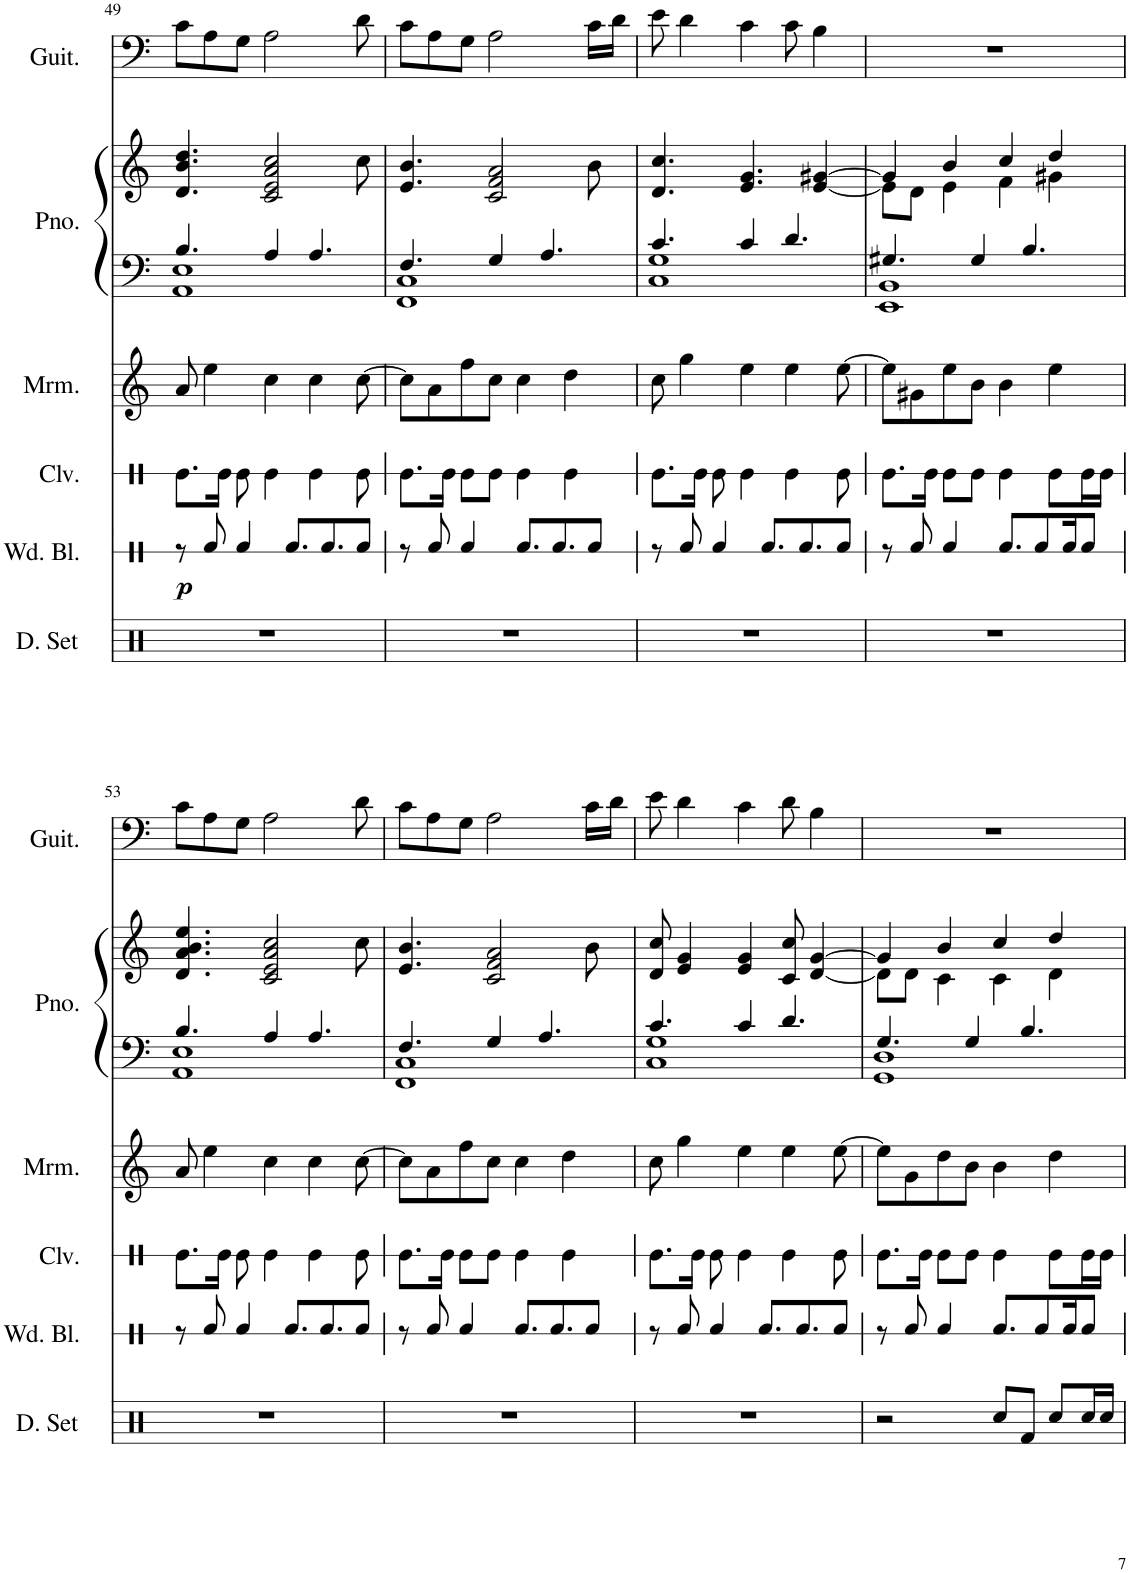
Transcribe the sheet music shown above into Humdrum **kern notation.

**kern	**kern	**dynam	**kern	**kern	**kern	**kern	**kern
*part6	*part5	*part5	*part4	*part3	*part2	*part2	*part1
*staff7	*staff6	*staff6	*staff5	*staff4	*staff3	*staff2	*staff1
*I"Drumset	*I"Wood Blocks	*	*I"Claves	*I"Marimba	*I"Piano	*	*I"Acoustic Guitar
*I'D. Set	*I'Wd. Bl.	*	*I'Clv.	*I'Mrm.	*I'Pno.	*	*I'Guit.
!!LO:PB:g=z
*clefX	*clefX	*	*clefX	*clefG2	*clefF4	*clefG2	*clefF4
*k[]	*k[]	*	*k[]	*k[]	*k[]	*k[]	*k[]
*M4/4	*M4/4	*	*M4/4	*M4/4	*M4/4	*M4/4	*M4/4
=49	=49	=49	=49	=49	=49	=49	=49
*	*	*	*	*	*^	*	*
!	!	!LO:DY:b	!	!	!	!	!	!
1r	8r	p	8.Re\L	8a/	4.B/	1AA 1E	4.d/ 4.b/ 4.dd/	8c\L
.	8Rf/	.	.	4ee\	.	.	.	8A\
.	.	.	16Re\Jk	.	.	.	.	.
.	4Rf/	.	8Re\	.	.	.	.	8G\J
.	.	.	4Re\	4cc\	4A/	.	2c/ 2e/ 2a/ 2cc/	2A\
.	8.Rf/L	.	.	.	.	.	.	.
.	.	.	4Re\	4cc\	4.A/	.	.	.
.	8.Rf/	.	.	.	.	.	.	.
.	8Rf/J	.	8Re\	[8cc\	.	.	8cc\	8d\
=50	=50	=50	=50	=50	=50	=50	=50	=50
1r	8r	.	8.Re\L	8cc\L]	4.F/	1FF 1C	4.e/ 4.b/	8c\L
.	8Rf/	.	.	8a\	.	.	.	8A\
.	.	.	16Re\Jk	.	.	.	.	.
.	4Rf/	.	8Re\L	8ff\	.	.	.	8G\J
.	.	.	8Re\J	8cc\J	4G/	.	2c/ 2f/ 2a/	2A\
.	8.Rf/L	.	4Re\	4cc\	.	.	.	.
.	.	.	.	.	4.A/	.	.	.
.	8.Rf/	.	.	.	.	.	.	.
.	.	.	4Re\	4dd\	.	.	.	.
.	8Rf/J	.	.	.	.	.	8b\	16c\LL
.	.	.	.	.	.	.	.	16d\JJ
=51	=51	=51	=51	=51	=51	=51	=51	=51
1r	8r	.	8.Re\L	8cc\	4.c/	1C 1G	4.d/ 4.cc/	8e\
.	8Rf/	.	.	4gg\	.	.	.	4d\
.	.	.	16Re\Jk	.	.	.	.	.
.	4Rf/	.	8Re\	.	.	.	.	.
.	.	.	4Re\	4ee\	4c/	.	4.e/ 4.g/	4c\
.	8.Rf/L	.	.	.	.	.	.	.
.	.	.	4Re\	4ee\	4.d/	.	.	8c\
.	8.Rf/	.	.	.	.	.	.	.
.	.	.	.	.	.	.	[4e/ [4g#X/	4B\
.	8Rf/J	.	8Re\	[8ee\	.	.	.	.
=52	=52	=52	=52	=52	=52	=52	=52	=52
*	*	*	*	*	*	*	*^	*
1r	8r	.	8.Re\L	8ee\L]	4.G#X/	1EE 1BB	4g#/]	8e\L]	1r
.	8Rf/	.	.	8g#X\	.	.	.	8d\J	.
.	.	.	16Re\Jk	.	.	.	.	.	.
.	4Rf/	.	8Re\L	8ee\	.	.	4b/	4e\	.
.	.	.	8Re\J	8b\J	4G#/	.	.	.	.
.	8.Rf/L	.	4Re\	4b\	.	.	4cc/	4f\	.
.	.	.	.	.	4.B/	.	.	.	.
.	8Rf/	.	.	.	.	.	.	.	.
.	.	.	8Re\L	4ee\	.	.	4dd/	4g#X\	.
.	16Rf/K	.	.	.	.	.	.	.	.
.	8Rf/J	.	16Re\L	.	.	.	.	.	.
.	.	.	16Re\JJ	.	.	.	.	.	.
*	*	*	*	*	*	*	*v	*v	*
!!LO:LB:g=z
=53	=53	=53	=53	=53	=53	=53	=53	=53
1r	8r	.	8.Re\L	8a/	4.B/	1AA 1E	4.d/ 4.a/ 4.b/ 4.ee/	8c\L
.	8Rf/	.	.	4ee\	.	.	.	8A\
.	.	.	16Re\Jk	.	.	.	.	.
.	4Rf/	.	8Re\	.	.	.	.	8G\J
.	.	.	4Re\	4cc\	4A/	.	2c/ 2e/ 2a/ 2cc/	2A\
.	8.Rf/L	.	.	.	.	.	.	.
.	.	.	4Re\	4cc\	4.A/	.	.	.
.	8.Rf/	.	.	.	.	.	.	.
.	8Rf/J	.	8Re\	[8cc\	.	.	8cc\	8d\
=54	=54	=54	=54	=54	=54	=54	=54	=54
1r	8r	.	8.Re\L	8cc\L]	4.F/	1FF 1C	4.e/ 4.b/	8c\L
.	8Rf/	.	.	8a\	.	.	.	8A\
.	.	.	16Re\Jk	.	.	.	.	.
.	4Rf/	.	8Re\L	8ff\	.	.	.	8G\J
.	.	.	8Re\J	8cc\J	4G/	.	2c/ 2f/ 2a/	2A\
.	8.Rf/L	.	4Re\	4cc\	.	.	.	.
.	.	.	.	.	4.A/	.	.	.
.	8.Rf/	.	.	.	.	.	.	.
.	.	.	4Re\	4dd\	.	.	.	.
.	8Rf/J	.	.	.	.	.	8b\	16c\LL
.	.	.	.	.	.	.	.	16d\JJ
=55	=55	=55	=55	=55	=55	=55	=55	=55
1r	8r	.	8.Re\L	8cc\	4.c/	1C 1G	8d/ 8cc/	8e\
.	8Rf/	.	.	4gg\	.	.	4e/ 4g/	4d\
.	.	.	16Re\Jk	.	.	.	.	.
.	4Rf/	.	8Re\	.	.	.	.	.
.	.	.	4Re\	4ee\	4c/	.	4e/ 4g/	4c\
.	8.Rf/L	.	.	.	.	.	.	.
.	.	.	4Re\	4ee\	4.d/	.	8c/ 8cc/	8d\
.	8.Rf/	.	.	.	.	.	.	.
.	.	.	.	.	.	.	[4d/ [4g/	4B\
.	8Rf/J	.	8Re\	[8ee\	.	.	.	.
=56	=56	=56	=56	=56	=56	=56	=56	=56
*	*	*	*	*	*	*	*^	*
2r	8r	.	8.Re\L	8ee\L]	4.G/	1GG 1D	4g/]	8d\L]	1r
.	8Rf/	.	.	8g\	.	.	.	8d\J	.
.	.	.	16Re\Jk	.	.	.	.	.	.
.	4Rf/	.	8Re\L	8dd\	.	.	4b/	4c\	.
.	.	.	8Re\J	8b\J	4G/	.	.	.	.
8Rcc/L	8.Rf/L	.	4Re\	4b\	.	.	4cc/	4c\	.
8Rf/J	.	.	.	.	4.B/	.	.	.	.
.	8Rf/	.	.	.	.	.	.	.	.
8Rcc/L	.	.	8Re\L	4dd\	.	.	4dd/	4d\	.
.	16Rf/K	.	.	.	.	.	.	.	.
16Rcc/L	8Rf/J	.	16Re\L	.	.	.	.	.	.
16Rcc/JJ	.	.	16Re\JJ	.	.	.	.	.	.
*	*	*	*	*	*v	*v	*	*	*
*	*	*	*	*	*	*v	*v	*
=	=	=	=	=	=	=	=
*-	*-	*-	*-	*-	*-	*-	*-
